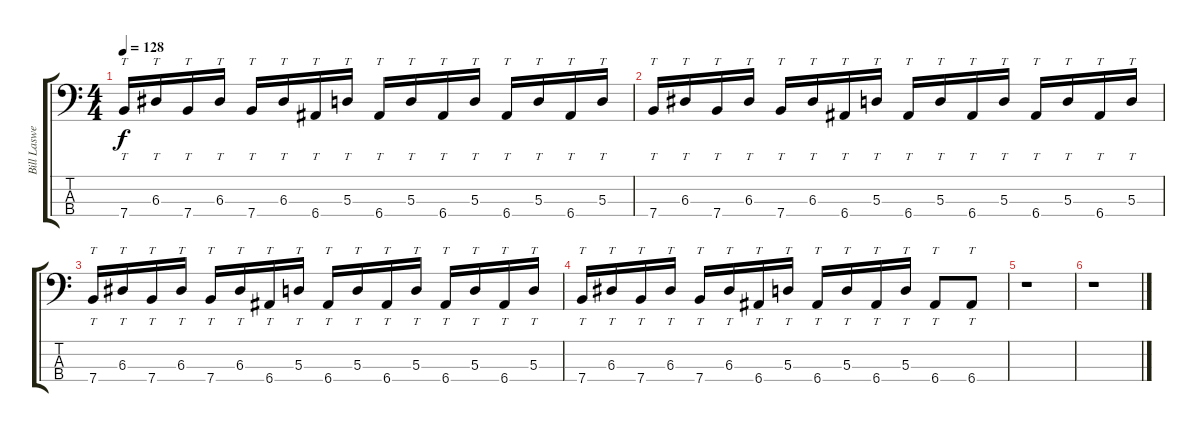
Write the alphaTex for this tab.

\track ("Bill Laswell" "Bill Laswe") {instrument electricbasspick}
\staff {score tabs}
\tuning (G2 D2 A1 E1) {hide}
\ts (4 4)
\tempo 128
\clef f4
\ks c
7.4.16{tt dy f} 6.3.16{tt} 7.4.16{tt} 6.3.16{tt} 7.4.16{tt} 6.3.16{tt} 6.4.16{tt} 5.3.16{tt} 6.4.16{tt} 5.3.16{tt} 6.4.16{tt} 5.3.16{tt} 6.4.16{tt} 5.3.16{tt} 6.4.16{tt} 5.3.16{tt} |
7.4.16{tt} 6.3.16{tt} 7.4.16{tt} 6.3.16{tt} 7.4.16{tt} 6.3.16{tt} 6.4.16{tt} 5.3.16{tt} 6.4.16{tt} 5.3.16{tt} 6.4.16{tt} 5.3.16{tt} 6.4.16{tt} 5.3.16{tt} 6.4.16{tt} 5.3.16{tt} |
7.4.16{tt} 6.3.16{tt} 7.4.16{tt} 6.3.16{tt} 7.4.16{tt} 6.3.16{tt} 6.4.16{tt} 5.3.16{tt} 6.4.16{tt} 5.3.16{tt} 6.4.16{tt} 5.3.16{tt} 6.4.16{tt} 5.3.16{tt} 6.4.16{tt} 5.3.16{tt} |
7.4.16{tt} 6.3.16{tt} 7.4.16{tt} 6.3.16{tt} 7.4.16{tt} 6.3.16{tt} 6.4.16{tt} 5.3.16{tt} 6.4.16{tt} 5.3.16{tt} 6.4.16{tt} 5.3.16{tt} 6.4.8{tt} 6.4.8{tt} |
r.1 |
r.1
